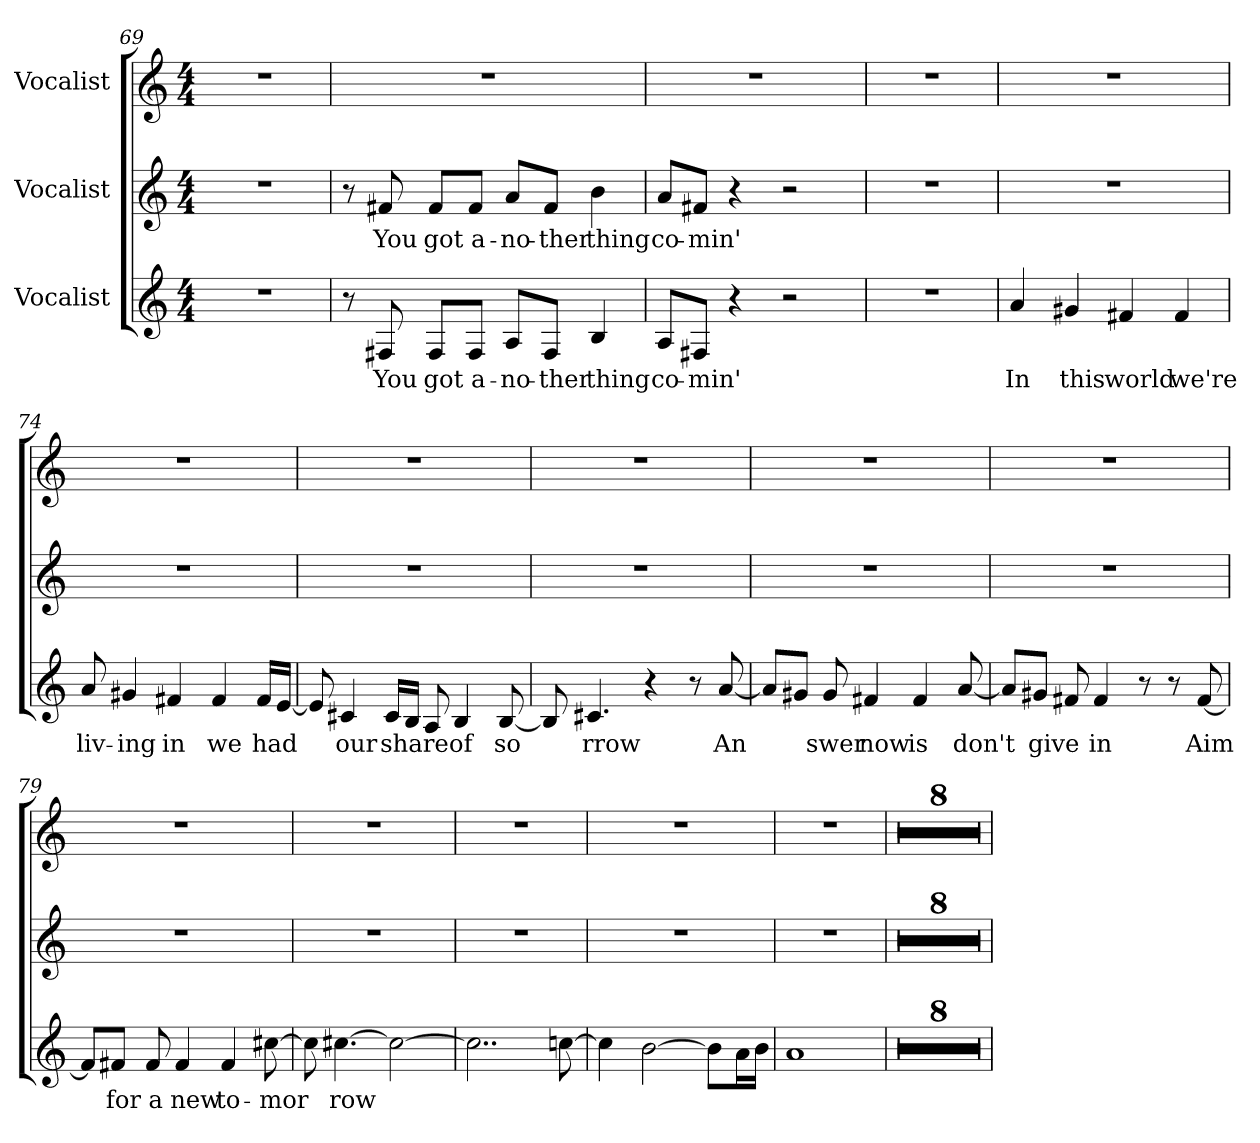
**kern	**text	**kern	**text	**kern
*part3	*part3	*part2	*part2	*part1
*staff3	*staff3	*staff2	*staff2	*staff1
*I"Vocalist	*	*I"Vocalist	*	*I"Vocalist
*clefG2	*	*clefG2	*	*clefG2
*M4/4	*	*M4/4	*	*M4/4
=69	=69	=69	=69	=69
1r	.	1r	.	1r
=70	=70	=70	=70	=70
8r	.	8r	.	1r
8F#X	You	8f#X	You	.
8F#/L	got	8f#/L	got	.
8F#/J	a-	8f#/J	a-	.
8A/L	-no-	8a/L	-no-	.
8F#/J	-ther	8f#/J	-ther	.
4B	thing	4b	thing	.
=71	=71	=71	=71	=71
8A/L	co-	8a/L	co-	1r
8F#X/J	-min'	8f#X/J	-min'	.
4r	.	4r	.	.
2r	.	2r	.	.
=72	=72	=72	=72	=72
1r	.	1r	.	1r
=73	=73	=73	=73	=73
4a	In	1r	.	1r
4g#X	this	.	.	.
4f#X	world	.	.	.
4f#	we're	.	.	.
=74	=74	=74	=74	=74
8a	liv-	1r	.	1r
4g#X	-ing	.	.	.
4f#X	in	.	.	.
4f#	we	.	.	.
16f#/LL	had	.	.	.
[16e/JJ	_	.	.	.
=75	=75	=75	=75	=75
8e]	_	1r	.	1r
4c#X	our	.	.	.
16c#/LL	share	.	.	.
16B/JJ	_	.	.	.
8A	_	.	.	.
4B	of	.	.	.
[8B	so-	.	.	.
=76	=76	=76	=76	=76
8B]	_	1r	.	1r
4.c#X	-rrow	.	.	.
4r	.	.	.	.
8r	.	.	.	.
[8a	An-	.	.	.
=77	=77	=77	=77	=77
8a/L]	_	1r	.	1r
8g#X/J	_	.	.	.
8g#	-swer	.	.	.
4f#X	now	.	.	.
4f#	is	.	.	.
[8a	don't	.	.	.
=78	=78	=78	=78	=78
8a/L]	_	1r	.	1r
8g#X/J	give	.	.	.
8f#X	_	.	.	.
4f#	in	.	.	.
8r	.	.	.	.
8r	.	.	.	.
[8f#	Aim	.	.	.
=79	=79	=79	=79	=79
8f#/L]	_	1r	.	1r
8f#X/J	for	.	.	.
8f#	a	.	.	.
4f#	new	.	.	.
4f#	to-	.	.	.
[8cc#X	-mor-	.	.	.
=80	=80	=80	=80	=80
8cc#]	_	1r	.	1r
[4.cc#X	-row	.	.	.
2cc#_	_	.	.	.
=81	=81	=81	=81	=81
2..cc#]	_	1r	.	1r
[8ccn	_	.	.	.
=82	=82	=82	=82	=82
4cc]	_	1r	.	1r
[2b	_	.	.	.
8b\L]	_	.	.	.
16a\L	_	.	.	.
16b\JJ	_	.	.	.
=83	=83	=83	=83	=83
1a	_	1r	.	1r
=84	=84	=84	=84	=84
1r	.	1r	.	1r
=85	=85	=85	=85	=85
1r	.	1r	.	1r
=86	=86	=86	=86	=86
1r	.	1r	.	1r
=87	=87	=87	=87	=87
1r	.	1r	.	1r
=88	=88	=88	=88	=88
1r	.	1r	.	1r
=89	=89	=89	=89	=89
1r	.	1r	.	1r
=90	=90	=90	=90	=90
1r	.	1r	.	1r
=91	=91	=91	=91	=91
1r	.	1r	.	1r
=	=	=	=	=
*-	*-	*-	*-	*-
